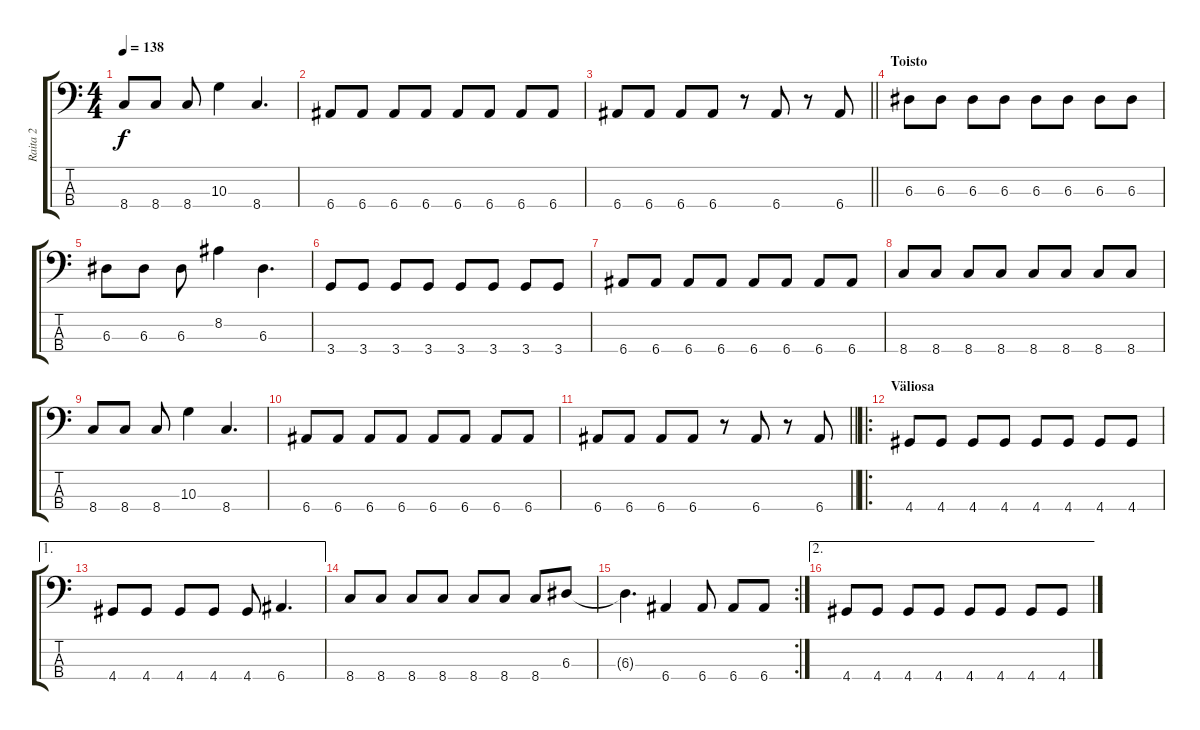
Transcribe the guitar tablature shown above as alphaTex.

\track ("Raita 2" "Raita 2") {instrument electricbassfinger}
\staff {score tabs}
\tuning (G2 D2 A1 E1) {hide}
\ts (4 4)
\tempo 138
\clef f4
\ks c
8.4.8{dy f} 8.4.8 8.4.8 10.3.4 8.4.4{d} |
6.4.8 6.4.8 6.4.8 6.4.8 6.4.8 6.4.8 6.4.8 6.4.8 |
\barLineRight lightlight
6.4.8 6.4.8 6.4.8 6.4.8 r.8 6.4.8 r.8 6.4.8 |
\section ("" "Toisto")
6.3.8 6.3.8 6.3.8 6.3.8 6.3.8 6.3.8 6.3.8 6.3.8 |
6.3.8 6.3.8 6.3.8 8.2.4 6.3.4{d} |
3.4.8 3.4.8 3.4.8 3.4.8 3.4.8 3.4.8 3.4.8 3.4.8 |
6.4.8 6.4.8 6.4.8 6.4.8 6.4.8 6.4.8 6.4.8 6.4.8 |
8.4.8 8.4.8 8.4.8 8.4.8 8.4.8 8.4.8 8.4.8 8.4.8 |
8.4.8 8.4.8 8.4.8 10.3.4 8.4.4{d} |
6.4.8 6.4.8 6.4.8 6.4.8 6.4.8 6.4.8 6.4.8 6.4.8 |
\barLineRight lightlight
6.4.8 6.4.8 6.4.8 6.4.8 r.8 6.4.8 r.8 6.4.8 |
\ro
\section ("" "Väliosa")
4.4.8 4.4.8 4.4.8 4.4.8 4.4.8 4.4.8 4.4.8 4.4.8 |
\ae 1
4.4.8 4.4.8 4.4.8 4.4.8 4.4.8 6.4.4{d} |
8.4.8 8.4.8 8.4.8 8.4.8 8.4.8 8.4.8 8.4.8 6.3.8 |
\rc 2
6.3{t}.4{d} 6.4.4 6.4.8 6.4.8 6.4.8 |
\ae 2
4.4.8 4.4.8 4.4.8 4.4.8 4.4.8 4.4.8 4.4.8 4.4.8
